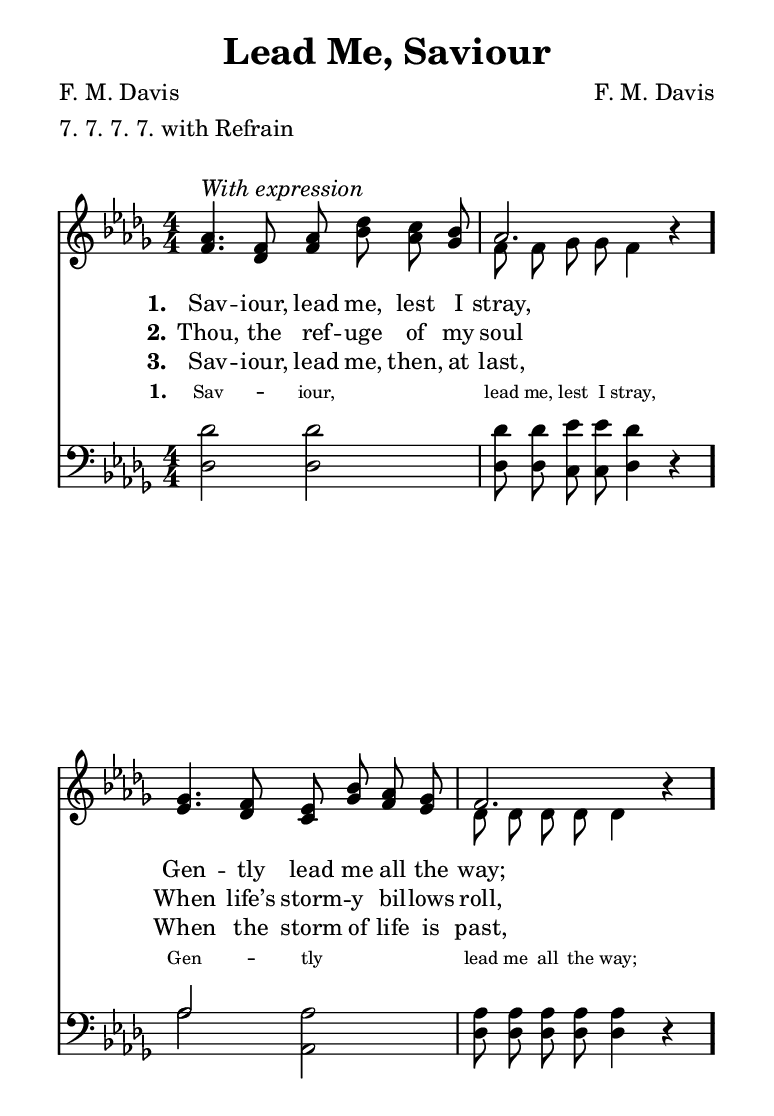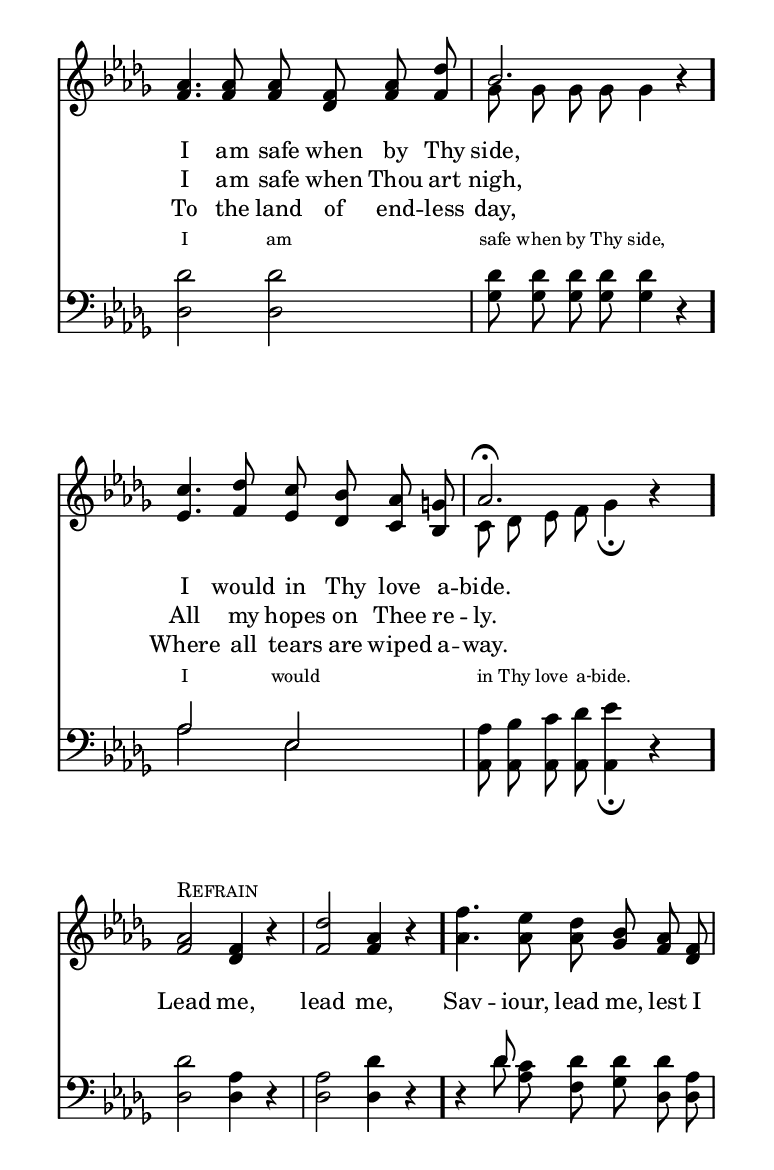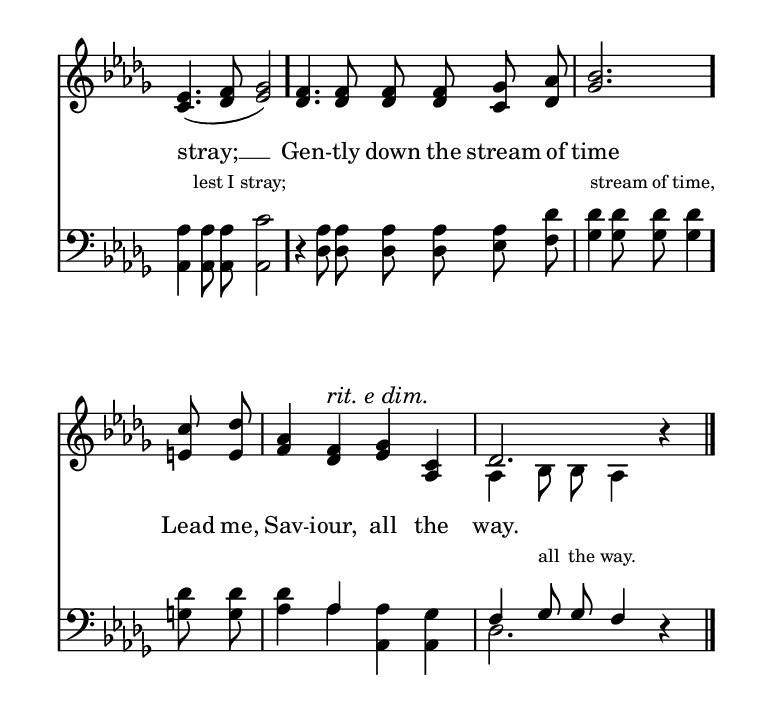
\include "common/global.ily"
\paper {
  \include "common/paper.ily"
  page-count = #(cond (is-eogsized 1) (#t #f))
}

\header{
  hymnnumber = "234"
  title = "Lead Me, Saviour"
  tunename = ""
  meter = "7. 7. 7. 7. with Refrain"
  poet = "F. M. Davis"
  composer = "F. M. Davis"
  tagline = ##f
}

ta = { \tempo 4=80 }
tb = { \tempo 4=40 }

global = {
  \include "common/overrides.ily"
  \override Staff.TimeSignature.style = #'numbered
  \time 4/4
  \override Score.MetronomeMark.transparent = ##t % hide all fermata changes too
  \ta
  \key des \major
  \autoBeamOff
}

notesSoprano = {
\global
\relative c'' {

  aes4.^\markup{\italic { With expression } } f8 aes8 des c bes | aes2. r4 |
  ges4. f8 ees bes' aes ges | f2. r4 |
  aes4. aes8 aes f aes des | bes2. r4 |
  c4. des8 c bes aes g | aes2.\fermata r4 |

  << s^\markup { \small \caps "Refrain" }
  { aes2 f4 r | des'2 aes4 r } >>
  f'4. ees8 des bes aes f | ees4.( f8 ges2) |
  f4. f8 f f ges aes | bes2.
  c8 des | aes4 f^\markup{\italic{rit. e dim.}} ges c, | des2. r4 |

  \bar "|."

}
}

notesAlto = {
\global
\relative e' {

  f4. des8 f bes aes ges | f8 f ges ges f4 r4 |
  ees4. des8 c ges' f ees | des des des des des4 r4 |
  f4. f8 f des f f | ges8 ges ges ges ges4 r4 |
  ees4. f8 ees des c bes | c des ees f \tb ges4\fermata \ta r4 |

  f2 des4 r | f2 f4 r |
  aes4. aes8 aes ges f des | c4.( des8 ees2) |
  des4. des8 des des c des | ges2.
  e8 e | f4 des ees aes, | aes4 bes8 bes aes4 r4 |

}
}

notesTenor = {
\global
\relative a {

  des2 des | des8 des ees ees des4 r |
  aes2 aes | aes8 aes aes aes aes4 r |
  des2 des | des8 des des des des4 r |
  aes2 ees | aes8 bes c des ees4 r |

  des2 aes4 r | aes2 des4 r |
  r4 des8 c des des des aes | aes4 aes8 aes c2 |
  r4 aes8 aes aes aes aes des | des4 des8 des des4
  des8 des | des4 aes aes ges | f4 ges8 ges f4 r |

}
}

notesBass = {
\global
\relative f {

  des2 des | des8 des c c des4 r |
  aes'2 aes, | des8 des des des des4 r |
  des2 des | ges8 ges ges ges ges4 r |
  aes2 ees | aes,8 aes aes aes aes4_\fermata r4 |

  des2 des4 r | des2 des4 r |
  r4 des'8 aes f ges des des | aes4 aes8 aes aes2 |
  r4 des8 des des des ees f | ges4 ges8 ges ges4
  g8 g | aes4 aes aes, aes | des2. r4 |

}
}

% TODO refrain small words
Refrain = \lyricmode {

Lead me, lead me, \bar "."
Sav -- iour, lead me, lest I stray; __ \bar "."
Gen -- tly down the stream of time \bar "."
Lead me, Sav -- iour, all the way. \bar "."

}

wordsA = \lyricmode {
\set stanza = "1."

Sav -- iour, lead me, lest I stray, \bar "."
Gen -- tly lead me all the way; \bar "."
I am safe when by Thy side, \bar "."
I would in Thy love a -- bide. \bar "."

}

wordsB = \lyricmode {
\set stanza = "2."

Thou, the ref -- uge of my soul
When life’s storm -- y bil -- lows roll,
I am safe when Thou art nigh,
All my hopes on Thee re -- ly.

\Refrain

}

wordsC = \lyricmode {
\set stanza = "3."

Sav -- iour, lead me, then, at last,
When the storm of life is past,
To the land of end -- less day,
Where all tears are wiped a -- way.

}

underWords = \lyricmode {
\override LyricText.font-size = #-2
\set stanza = \markup { \small "1." }

Sav -- iour, lead me, lest I stray,
Gen -- tly lead me all the way;
I am safe when by Thy side,
I would in Thy love a -- bide.

\repeat unfold 11 \skip 4
lest I stray;
\repeat unfold 7 \skip 4
stream of time,
\repeat unfold 7 \skip 4
all the way.

}

\score {
  \context ChoirStaff <<
    \context Staff = upper <<
      \set Staff.autoBeaming = ##f
      \set ChoirStaff.systemStartDelimiter = #'SystemStartBar
      \set ChoirStaff.printPartCombineTexts = ##f
      \partcombine #'(2 . 11) \notesSoprano \notesAlto
      \context NullVoice = sopranos { \voiceOne << \notesSoprano >> }
      \context Lyrics = one   \lyricsto sopranos \wordsA
      \context Lyrics = two   \lyricsto sopranos \wordsB
      \context Lyrics = three \lyricsto sopranos \wordsC
    >>
    \context Staff = men <<
      \set Staff.autoBeaming = ##f
      \clef bass
      \set ChoirStaff.printPartCombineTexts = ##f
      \partcombine #'(2 . 11) \notesTenor \notesBass
      \context NullVoice = tenors { \voiceOne << \notesTenor >> }
      \context Lyrics = four \with { alignAboveContext = men } \lyricsto tenors \underWords
    >>
  >>
  \layout {
    \include "common/layout.ily"
  }
  \midi{
    \include "common/midi.ily"
  }
}

\version "2.19.49"  % necessary for upgrading to future LilyPond versions.

% vi:set et ts=2 sw=2 ai nocindent syntax=lilypond:
